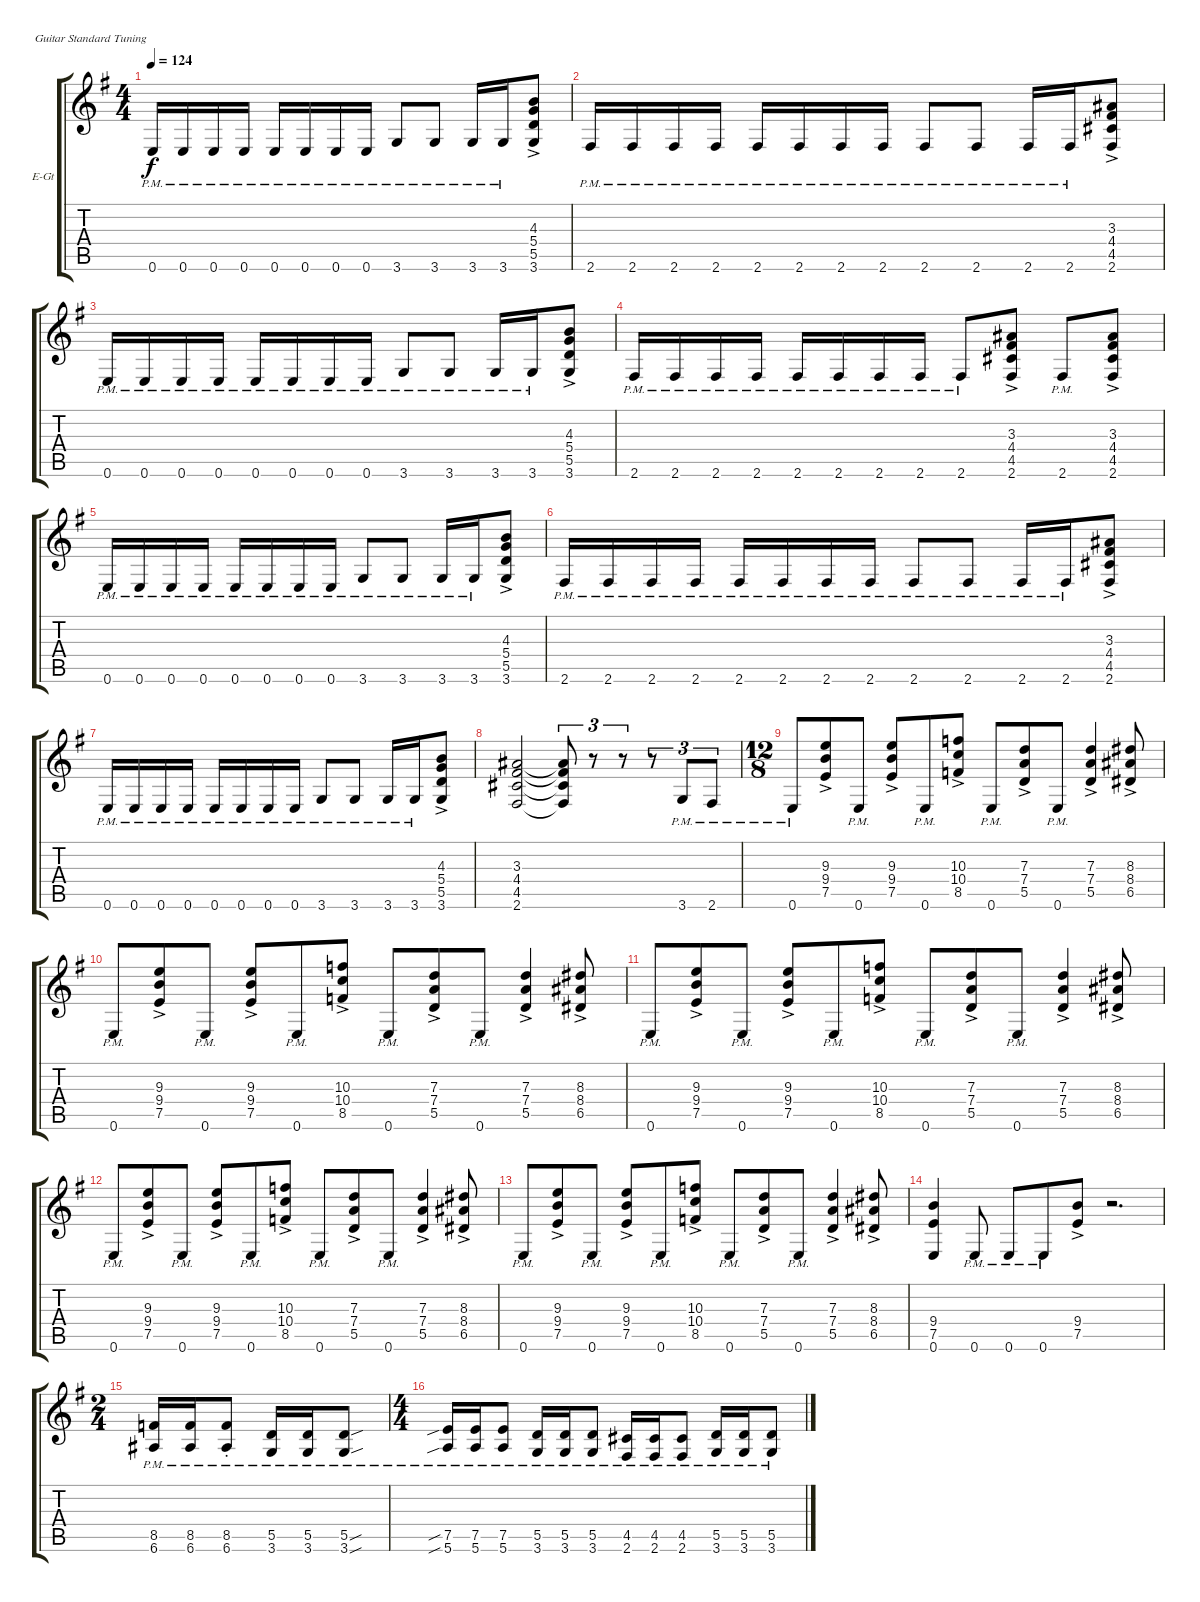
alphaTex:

\bracketExtendMode groupsimilarinstruments
\firstSystemTrackNameOrientation horizontal
\otherSystemsTrackNameOrientation horizontal
\track ("1 Guitar" "E-Gt") {instrument distortionguitar}
\staff {score tabs}
\tuning (E4 B3 G3 D3 A2 E2)
\ts (4 4)
\tempo 124
\clef g2
\ks g
0.6{pm}.16{dy f} 0.6{pm}.16 0.6{pm}.16 0.6{pm}.16 0.6{pm}.16 0.6{pm}.16 0.6{pm}.16 0.6{pm}.16 3.6{pm}.8 3.6{pm}.8 3.6{pm}.16 3.6{pm}.16 (4.3{ac} 5.4{ac} 5.5{ac} 3.6{ac}).8 |
2.6{pm}.16 2.6{pm}.16 2.6{pm}.16 2.6{pm}.16 2.6{pm}.16 2.6{pm}.16 2.6{pm}.16 2.6{pm}.16 2.6{pm}.8 2.6{pm}.8 2.6{pm}.16 2.6{pm}.16 (3.3{ac} 4.4{ac} 4.5{ac} 2.6{ac}).8 |
0.6{pm}.16 0.6{pm}.16 0.6{pm}.16 0.6{pm}.16 0.6{pm}.16 0.6{pm}.16 0.6{pm}.16 0.6{pm}.16 3.6{pm}.8 3.6{pm}.8 3.6{pm}.16 3.6{pm}.16 (4.3{ac} 5.4{ac} 5.5{ac} 3.6{ac}).8 |
2.6{pm}.16 2.6{pm}.16 2.6{pm}.16 2.6{pm}.16 2.6{pm}.16 2.6{pm}.16 2.6{pm}.16 2.6{pm}.16 2.6{pm}.8 (3.3{ac} 4.4{ac} 4.5{ac} 2.6{ac}).8 2.6{pm}.8 (3.3{ac} 4.4{ac} 4.5{ac} 2.6{ac}).8 |
0.6{pm}.16 0.6{pm}.16 0.6{pm}.16 0.6{pm}.16 0.6{pm}.16 0.6{pm}.16 0.6{pm}.16 0.6{pm}.16 3.6{pm}.8 3.6{pm}.8 3.6{pm}.16 3.6{pm}.16 (4.3{ac} 5.4{ac} 5.5{ac} 3.6{ac}).8 |
2.6{pm}.16 2.6{pm}.16 2.6{pm}.16 2.6{pm}.16 2.6{pm}.16 2.6{pm}.16 2.6{pm}.16 2.6{pm}.16 2.6{pm}.8 2.6{pm}.8 2.6{pm}.16 2.6{pm}.16 (3.3 4.4 4.5{ac} 2.6).8 |
0.6{pm}.16 0.6{pm}.16 0.6{pm}.16 0.6{pm}.16 0.6{pm}.16 0.6{pm}.16 0.6{pm}.16 0.6{pm}.16 3.6{pm}.8 3.6{pm}.8 3.6{pm}.16 3.6{pm}.16 (4.3{ac} 5.4{ac} 5.5{ac} 3.6{ac}).8 |
(3.3 4.4 4.5 2.6).2 (3.3{t} 4.4{t} 4.5{t} 2.6{t}).8{tu (3 2)} r.8{tu (3 2)} r.8{tu (3 2)} r.8{tu (3 2)} 3.6{pm}.8{tu (3 2)} 2.6{pm}.8{tu (3 2)} |
\ts (12 8)
0.6{pm}.8 (9.3{ac} 9.4{ac} 7.5{ac}).8 0.6{pm}.8 (9.3{ac} 9.4{ac} 7.5{ac}).8 0.6{pm}.8 (10.3{ac} 10.4{ac} 8.5{ac}).8 0.6{pm}.8 (7.3{ac} 7.4{ac} 5.5{ac}).8 0.6{pm}.8 (7.3{ac} 7.4{ac} 5.5{ac}).4 (8.3{ac} 8.4{ac} 6.5{ac}).8 |
0.6{pm}.8 (9.3{ac} 9.4{ac} 7.5{ac}).8 0.6{pm}.8 (9.3{ac} 9.4{ac} 7.5{ac}).8 0.6{pm}.8 (10.3{ac} 10.4{ac} 8.5{ac}).8 0.6{pm}.8 (7.3{ac} 7.4{ac} 5.5{ac}).8 0.6{pm}.8 (7.3{ac} 7.4{ac} 5.5{ac}).4 (8.3{ac} 8.4{ac} 6.5{ac}).8 |
0.6{pm}.8 (9.3{ac} 9.4{ac} 7.5{ac}).8 0.6{pm}.8 (9.3{ac} 9.4{ac} 7.5{ac}).8 0.6{pm}.8 (10.3{ac} 10.4{ac} 8.5{ac}).8 0.6{pm}.8 (7.3{ac} 7.4{ac} 5.5{ac}).8 0.6{pm}.8 (7.3{ac} 7.4{ac} 5.5{ac}).4 (8.3{ac} 8.4{ac} 6.5{ac}).8 |
0.6{pm}.8 (9.3{ac} 9.4{ac} 7.5{ac}).8 0.6{pm}.8 (9.3{ac} 9.4{ac} 7.5{ac}).8 0.6{pm}.8 (10.3{ac} 10.4{ac} 8.5{ac}).8 0.6{pm}.8 (7.3{ac} 7.4{ac} 5.5{ac}).8 0.6{pm}.8 (7.3{ac} 7.4{ac} 5.5{ac}).4 (8.3{ac} 8.4{ac} 6.5{ac}).8 |
0.6{pm}.8 (9.3{ac} 9.4{ac} 7.5{ac}).8 0.6{pm}.8 (9.3{ac} 9.4{ac} 7.5{ac}).8 0.6{pm}.8 (10.3{ac} 10.4{ac} 8.5{ac}).8 0.6{pm}.8 (7.3{ac} 7.4{ac} 5.5{ac}).8 0.6{pm}.8 (7.3{ac} 7.4{ac} 5.5{ac}).4 (8.3{ac} 8.4{ac} 6.5{ac}).8 |
(9.4 7.5 0.6).4 0.6{pm}.8 0.6{pm}.8 0.6{pm}.8 (9.4 7.5{ac}).8 r.2{d} |
\ts (2 4)
(8.5{pm} 6.6{pm}).16 (8.5{pm} 6.6{pm}).16 (8.5{pm st} 6.6{pm st}).8 (5.5{pm} 3.6{pm}).16 (5.5{pm} 3.6{pm}).16 (5.5{sou pm} 3.6{sou pm}).8 |
\ts (4 4)
(7.5{sib pm} 5.6{sib pm}).16 (7.5{pm} 5.6{pm}).16 (7.5{pm} 5.6{pm}).8 (5.5{pm} 3.6{pm}).16 (5.5{pm} 3.6{pm}).16 (5.5{pm} 3.6{pm}).8 (4.5{pm} 2.6{pm}).16 (4.5{pm} 2.6{pm}).16 (4.5{pm} 2.6{pm}).8 (5.5{pm} 3.6{pm}).16 (5.5{pm} 3.6{pm}).16 (5.5{pm} 3.6{pm}).8
